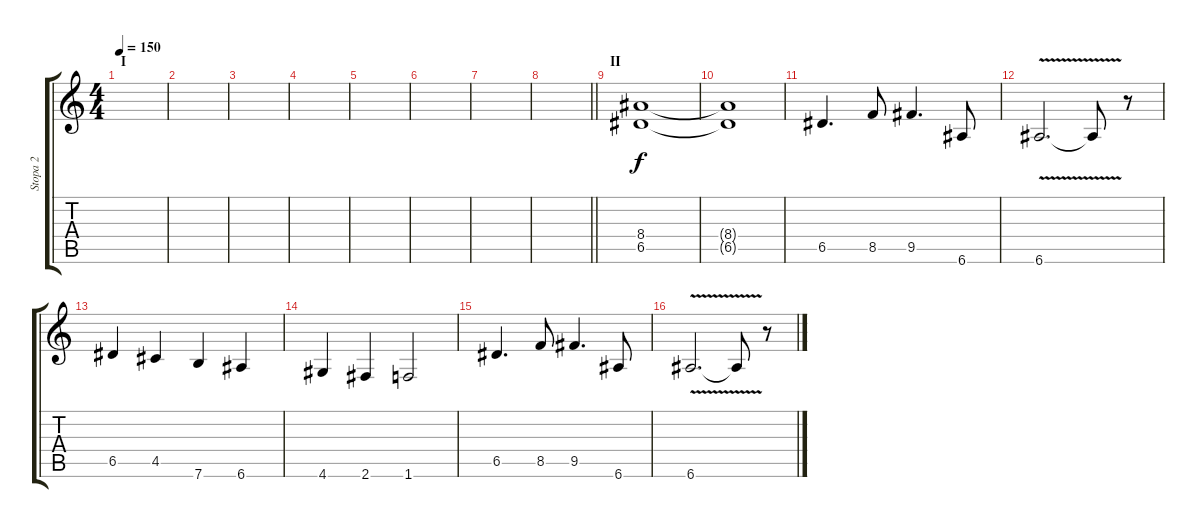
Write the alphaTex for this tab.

\track ("Stopa 2" "Stopa 2") {instrument distortionguitar}
\staff {score tabs}
\tuning (E4 B3 G3 D3 A2 E2) {hide}
\ts (4 4)
\section ("" "I")
\tempo 150
\clef g2
\ks c
|
|
|
|
|
|
|
\barLineRight lightlight
|
\section ("" "II")
(8.4 6.5).1 |
(8.4{t} 6.5{t}).1 |
6.5.4{d} 8.5.8 9.5.4{d} 6.6.8 |
6.6{v}.2{d} 6.6{t}.8 r.8 |
6.5.4 4.5.4 7.6.4 6.6.4 |
4.6.4 2.6.4 1.6.2 |
6.5.4{d} 8.5.8 9.5.4{d} 6.6.8 |
6.6{v}.2{d} 6.6{t}.8 r.8
